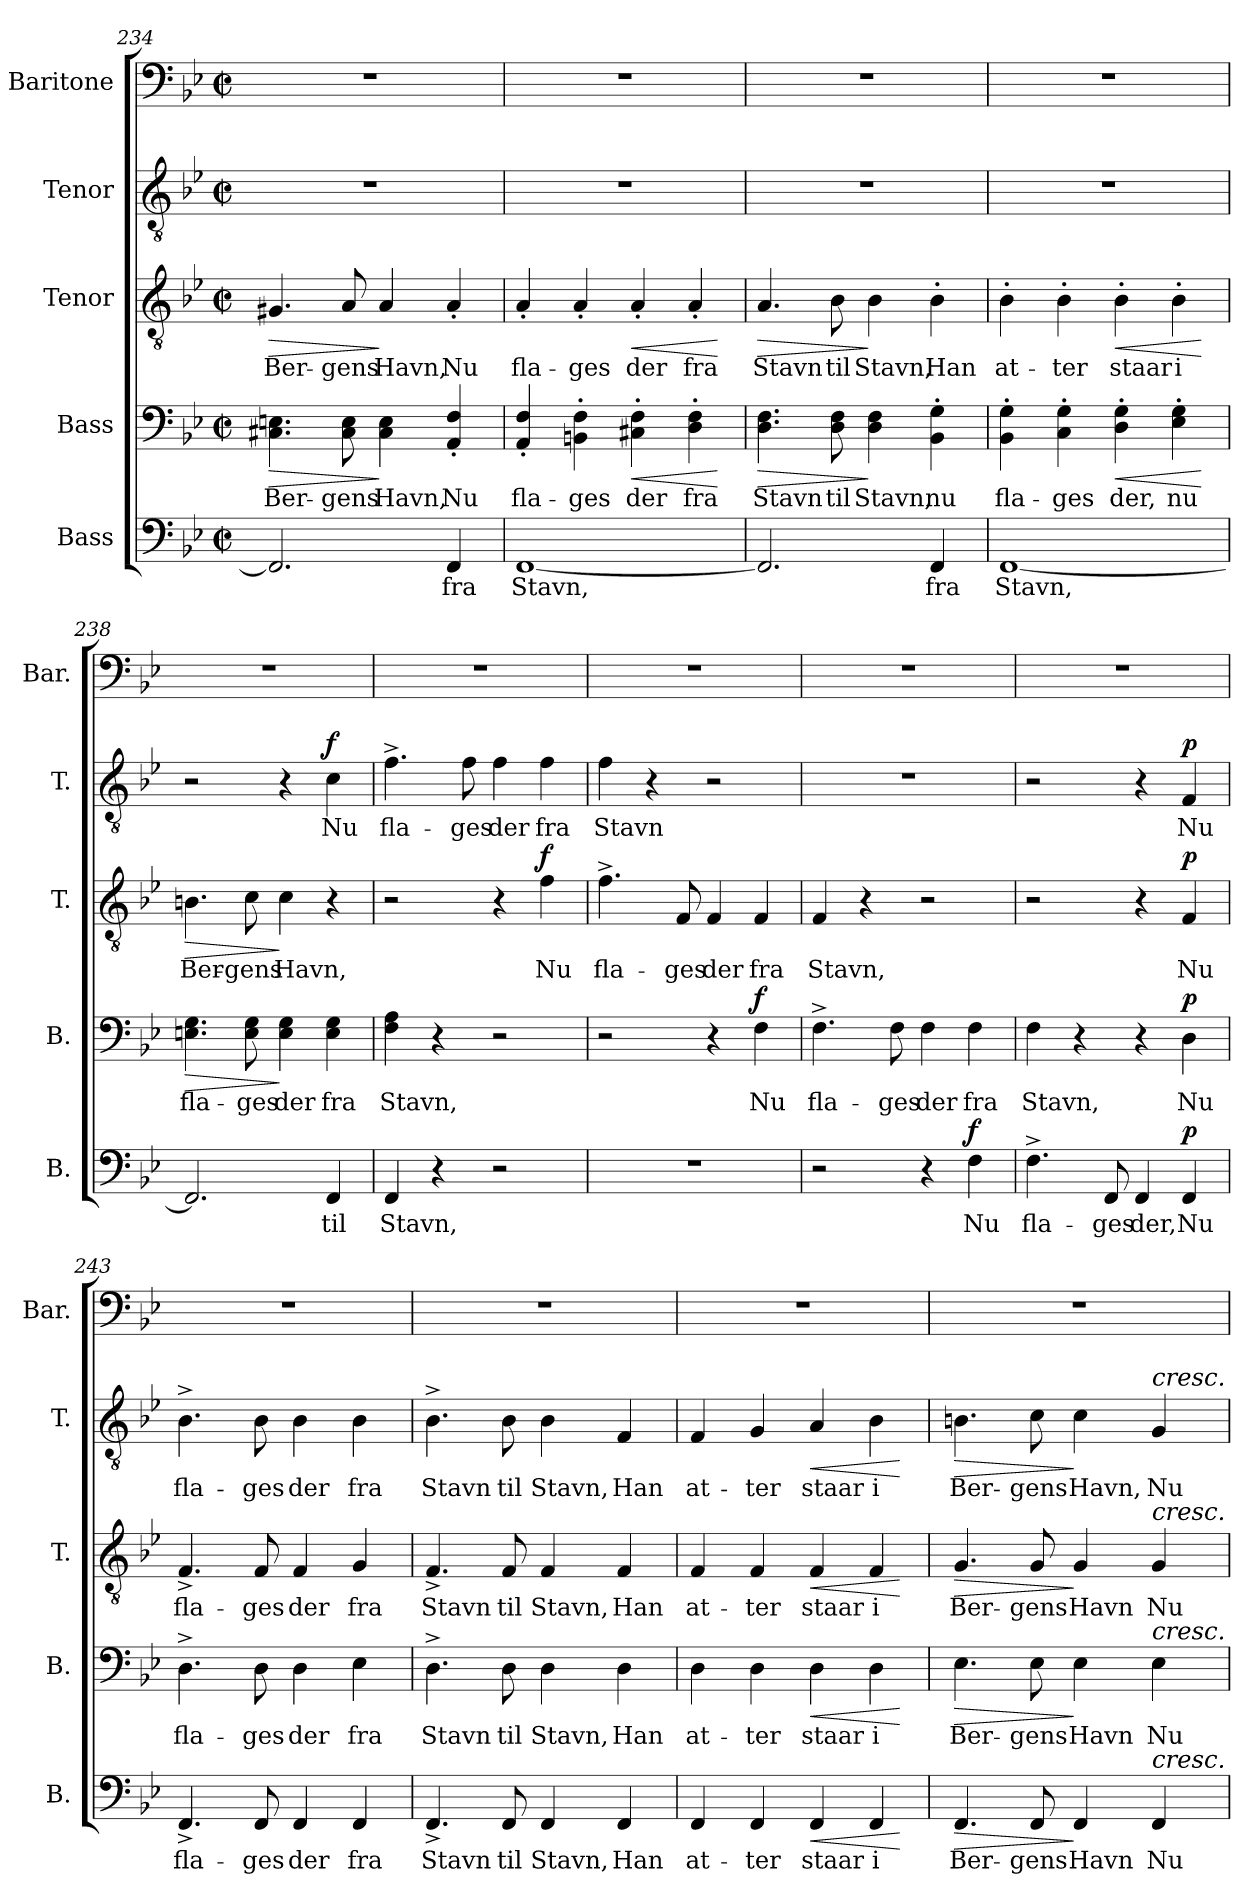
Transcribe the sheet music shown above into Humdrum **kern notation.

**kern	**text	**dynam	**kern	**text	**dynam	**kern	**text	**dynam	**kern	**text	**dynam	**kern
*part5	*part5	*part5	*part4	*part4	*part4	*part3	*part3	*part3	*part2	*part2	*part2	*part1
*staff5	*staff5	*staff5	*staff4	*staff4	*staff4	*staff3	*staff3	*staff3	*staff2	*staff2	*staff2	*staff1
*I"Bass	*	*	*I"Bass	*	*	*I"Tenor	*	*	*I"Tenor	*	*	*I"Baritone
*I'B.	*	*	*I'B.	*	*	*I'T.	*	*	*I'T.	*	*	*I'Bar.
*clefF4	*	*	*clefF4	*	*	*clefGv2	*	*	*clefGv2	*	*	*clefF4
*k[b-e-]	*	*	*k[b-e-]	*	*	*k[b-e-]	*	*	*k[b-e-]	*	*	*k[b-e-]
*M2/2	*	*	*M2/2	*	*	*M2/2	*	*	*M2/2	*	*	*M2/2
*met(c|)	*	*	*met(c|)	*	*	*met(c|)	*	*	*met(c|)	*	*	*met(c|)
=234	=234	=234	=234	=234	=234	=234	=234	=234	=234	=234	=234	=234
!	!	!	!	!LO:LY:b	!LO:HP:b	!	!LO:LY:b	!LO:HP:b	!	!	!	!
2.FF/]	.	.	4.C#X\ 4.En\	Ber-	>	4.G#X/	Ber-	>	1r	.	.	1r
!	!	!	!	!LO:LY:b	!	!	!LO:LY:b	!	!	!	!	!
.	.	.	8C#\ 8E\	-gens	.	8A/	-gens	.	.	.	.	.
!	!	!	!	!LO:LY:b	!	!	!LO:LY:b	!	!	!	!	!
.	.	.	4C#\ 4E\	Havn,	]	4A/	Havn,	]	.	.	.	.
!	!LO:LY:b	!	!	!LO:LY:b	!	!	!LO:LY:b	!	!	!	!	!
4FF/	fra	.	4AA/' 4F/'	Nu	.	4A'/	Nu	.	.	.	.	.
=235	=235	=235	=235	=235	=235	=235	=235	=235	=235	=235	=235	=235
!	!LO:LY:b	!	!	!LO:LY:b	!	!	!LO:LY:b	!	!	!	!	!
[1FF	Stavn,	.	4AA/' 4F/'	fla-	.	4A'/	fla-	.	1r	.	.	1r
!	!	!	!	!LO:LY:b	!	!	!LO:LY:b	!	!	!	!	!
.	.	.	4BBn\' 4F\'	-ges	.	4A'/	-ges	.	.	.	.	.
!	!	!	!	!LO:LY:b	!LO:HP:b	!	!LO:LY:b	!LO:HP:b	!	!	!	!
.	.	.	4C#X\' 4F\'	der	<	4A'/	der	<	.	.	.	.
!	!	!	!	!LO:LY:b	!	!	!LO:LY:b	!	!	!	!	!
.	.	.	4D\' 4F\'	fra	.	4A'/	fra	.	.	.	.	.
.	.	.	.	.	[	.	.	[	.	.	.	.
=236	=236	=236	=236	=236	=236	=236	=236	=236	=236	=236	=236	=236
!	!	!	!	!LO:LY:b	!LO:HP:b	!	!LO:LY:b	!LO:HP:b	!	!	!	!
2.FF/]	.	.	4.D\ 4.F\	Stavn	>	4.A/	Stavn	>	1r	.	.	1r
!	!	!	!	!LO:LY:b	!	!	!LO:LY:b	!	!	!	!	!
.	.	.	8D\ 8F\	til	.	8B-\	til	.	.	.	.	.
!	!	!	!	!LO:LY:b	!	!	!LO:LY:b	!	!	!	!	!
.	.	.	4D\ 4F\	Stavn,	]	4B-\	Stavn,	]	.	.	.	.
!	!LO:LY:b	!	!	!LO:LY:b	!	!	!LO:LY:b	!	!	!	!	!
4FF/	fra	.	4BB-\' 4G\'	nu	.	4B-'\	Han	.	.	.	.	.
=237	=237	=237	=237	=237	=237	=237	=237	=237	=237	=237	=237	=237
!	!LO:LY:b	!	!	!LO:LY:b	!	!	!LO:LY:b	!	!	!	!	!
[1FF	Stavn,	.	4BB-\' 4G\'	fla-	.	4B-'\	at-	.	1r	.	.	1r
!	!	!	!	!LO:LY:b	!	!	!LO:LY:b	!	!	!	!	!
.	.	.	4C\' 4G\'	-ges	.	4B-'\	-ter	.	.	.	.	.
!	!	!	!	!LO:LY:b	!LO:HP:b	!	!LO:LY:b	!LO:HP:b	!	!	!	!
.	.	.	4D\' 4G\'	der,	<	4B-'\	staar	<	.	.	.	.
!	!	!	!	!LO:LY:b	!	!	!LO:LY:b	!	!	!	!	!
.	.	.	4E-\' 4G\'	nu	.	4B-'\	i	.	.	.	.	.
.	.	.	.	.	[	.	.	[	.	.	.	.
=238	=238	=238	=238	=238	=238	=238	=238	=238	=238	=238	=238	=238
!	!	!	!	!LO:LY:b	!LO:HP:b	!	!LO:LY:b	!LO:HP:b	!	!	!	!
2.FF/]	.	.	4.En\ 4.G\	fla-	>	4.Bn\	Ber-	>	2r	.	.	1r
!	!	!	!	!LO:LY:b	!	!	!LO:LY:b	!	!	!	!	!
.	.	.	8E\ 8G\	-ges	.	8c\	-gens	.	.	.	.	.
!	!	!	!	!LO:LY:b	!	!	!LO:LY:b	!	!	!	!	!
.	.	.	4E\ 4G\	der	]	4c\	Havn,	]	4r	.	.	.
!	!LO:LY:b	!	!	!LO:LY:b	!	!	!	!	!	!LO:LY:b	!LO:DY:a	!
4FF/	til	.	4E\ 4G\	fra	.	4r	.	.	4c\	Nu	f	.
=239	=239	=239	=239	=239	=239	=239	=239	=239	=239	=239	=239	=239
!	!LO:LY:b	!	!	!LO:LY:b	!	!	!	!	!	!LO:LY:b	!	!
4FF/	Stavn,	.	4F\ 4A\	Stavn,	.	2r	.	.	4.f^\	fla-	.	1r
4r	.	.	4r	.	.	.	.	.	.	.	.	.
!	!	!	!	!	!	!	!	!	!	!LO:LY:b	!	!
.	.	.	.	.	.	.	.	.	8f\	-ges	.	.
!	!	!	!	!	!	!	!	!	!	!LO:LY:b	!	!
2r	.	.	2r	.	.	4r	.	.	4f\	der	.	.
!	!	!	!	!	!	!	!LO:LY:b	!LO:DY:a	!	!LO:LY:b	!	!
.	.	.	.	.	.	4f\	Nu	f	4f\	fra	.	.
!!LO:LB:g=z
=240	=240	=240	=240	=240	=240	=240	=240	=240	=240	=240	=240	=240
!	!	!	!	!	!	!	!LO:LY:b	!	!	!LO:LY:b	!	!
1r	.	.	2r	.	.	4.f^\	fla-	.	4f\	Stavn	.	1r
.	.	.	.	.	.	.	.	.	4r	.	.	.
!	!	!	!	!	!	!	!LO:LY:b	!	!	!	!	!
.	.	.	.	.	.	8F/	-ges	.	.	.	.	.
!	!	!	!	!	!	!	!LO:LY:b	!	!	!	!	!
.	.	.	4r	.	.	4F/	der	.	2r	.	.	.
!	!	!	!	!LO:LY:b	!LO:DY:a	!	!LO:LY:b	!	!	!	!	!
.	.	.	4F\	Nu	f	4F/	fra	.	.	.	.	.
=241	=241	=241	=241	=241	=241	=241	=241	=241	=241	=241	=241	=241
!	!	!	!	!LO:LY:b	!	!	!LO:LY:b	!	!	!	!	!
2r	.	.	4.F^\	fla-	.	4F/	Stavn,	.	1r	.	.	1r
.	.	.	.	.	.	4r	.	.	.	.	.	.
!	!	!	!	!LO:LY:b	!	!	!	!	!	!	!	!
.	.	.	8F\	-ges	.	.	.	.	.	.	.	.
!	!	!	!	!LO:LY:b	!	!	!	!	!	!	!	!
4r	.	.	4F\	der	.	2r	.	.	.	.	.	.
!	!LO:LY:b	!LO:DY:a	!	!LO:LY:b	!	!	!	!	!	!	!	!
4F\	Nu	f	4F\	fra	.	.	.	.	.	.	.	.
=242	=242	=242	=242	=242	=242	=242	=242	=242	=242	=242	=242	=242
!	!LO:LY:b	!	!	!LO:LY:b	!	!	!	!	!	!	!	!
4.F^\	fla-	.	4F\	Stavn,	.	2r	.	.	2r	.	.	1r
.	.	.	4r	.	.	.	.	.	.	.	.	.
!	!LO:LY:b	!	!	!	!	!	!	!	!	!	!	!
8FF/	-ges	.	.	.	.	.	.	.	.	.	.	.
!	!LO:LY:b	!	!	!	!	!	!	!	!	!	!	!
4FF/	der,	.	4r	.	.	4r	.	.	4r	.	.	.
!	!LO:LY:b	!LO:DY:a	!	!LO:LY:b	!LO:DY:a	!	!LO:LY:b	!LO:DY:a	!	!LO:LY:b	!LO:DY:a	!
4FF/	Nu	p	4D\	Nu	p	4F/	Nu	p	4F/	Nu	p	.
=243	=243	=243	=243	=243	=243	=243	=243	=243	=243	=243	=243	=243
!	!LO:LY:b	!	!	!LO:LY:b	!	!	!LO:LY:b	!	!	!LO:LY:b	!	!
4.FF^/	fla-	.	4.D^\	fla-	.	4.F^/	fla-	.	4.B-^\	fla-	.	1r
!	!LO:LY:b	!	!	!LO:LY:b	!	!	!LO:LY:b	!	!	!LO:LY:b	!	!
8FF/	-ges	.	8D\	-ges	.	8F/	-ges	.	8B-\	-ges	.	.
!	!LO:LY:b	!	!	!LO:LY:b	!	!	!LO:LY:b	!	!	!LO:LY:b	!	!
4FF/	der	.	4D\	der	.	4F/	der	.	4B-\	der	.	.
!	!LO:LY:b	!	!	!LO:LY:b	!	!	!LO:LY:b	!	!	!LO:LY:b	!	!
4FF/	fra	.	4E-\	fra	.	4G/	fra	.	4B-\	fra	.	.
=244	=244	=244	=244	=244	=244	=244	=244	=244	=244	=244	=244	=244
!	!LO:LY:b	!	!	!LO:LY:b	!	!	!LO:LY:b	!	!	!LO:LY:b	!	!
4.FF^/	Stavn	.	4.D^\	Stavn	.	4.F^/	Stavn	.	4.B-^\	Stavn	.	1r
!	!LO:LY:b	!	!	!LO:LY:b	!	!	!LO:LY:b	!	!	!LO:LY:b	!	!
8FF/	til	.	8D\	til	.	8F/	til	.	8B-\	til	.	.
!	!LO:LY:b	!	!	!LO:LY:b	!	!	!LO:LY:b	!	!	!LO:LY:b	!	!
4FF/	Stavn,	.	4D\	Stavn,	.	4F/	Stavn,	.	4B-\	Stavn,	.	.
!	!LO:LY:b	!	!	!LO:LY:b	!	!	!LO:LY:b	!	!	!LO:LY:b	!	!
4FF/	Han	.	4D\	Han	.	4F/	Han	.	4F/	Han	.	.
=245	=245	=245	=245	=245	=245	=245	=245	=245	=245	=245	=245	=245
!	!LO:LY:b	!	!	!LO:LY:b	!	!	!LO:LY:b	!	!	!LO:LY:b	!	!
4FF/	at-	.	4D\	at-	.	4F/	at-	.	4F/	at-	.	1r
!	!LO:LY:b	!	!	!LO:LY:b	!	!	!LO:LY:b	!	!	!LO:LY:b	!	!
4FF/	-ter	.	4D\	-ter	.	4F/	-ter	.	4G/	-ter	.	.
!	!LO:LY:b	!LO:HP:b	!	!LO:LY:b	!LO:HP:b	!	!LO:LY:b	!LO:HP:b	!	!LO:LY:b	!LO:HP:b	!
4FF/	staar	<	4D\	staar	<	4F/	staar	<	4A/	staar	<	.
!	!LO:LY:b	!	!	!LO:LY:b	!	!	!LO:LY:b	!	!	!LO:LY:b	!	!
4FF/	i	.	4D\	i	.	4F/	i	.	4B-\	i	.	.
.	.	[	.	.	[	.	.	[	.	.	[	.
=246	=246	=246	=246	=246	=246	=246	=246	=246	=246	=246	=246	=246
!	!LO:LY:b	!LO:HP:b	!	!LO:LY:b	!LO:HP:b	!	!LO:LY:b	!LO:HP:b	!	!LO:LY:b	!LO:HP:b	!
4.FF/	Ber-	>	4.E-\	Ber-	>	4.G/	Ber-	>	4.Bn\	Ber-	>	1r
!	!LO:LY:b	!	!	!LO:LY:b	!	!	!LO:LY:b	!	!	!LO:LY:b	!	!
8FF/	-gens	.	8E-\	-gens	.	8G/	-gens	.	8c\	-gens	.	.
!	!LO:LY:b	!	!	!LO:LY:b	!	!	!LO:LY:b	!	!	!LO:LY:b	!	!
4FF/	Havn	]	4E-\	Havn	]	4G/	Havn	]	4c\	Havn,	]	.
!	!	!	!	!	!	!	!	!	!LO:TX:a:i:t=cresc.	!	!	!
!	!	!	!	!	!	!LO:TX:a:i:t=cresc.	!	!	!	!	!	!
!	!	!	!LO:TX:a:i:t=cresc.	!	!	!	!	!	!	!	!	!
!LO:TX:a:i:t=cresc.	!	!	!	!	!	!	!	!	!	!	!	!
!	!LO:LY:b	!	!	!LO:LY:b	!	!	!LO:LY:b	!	!	!LO:LY:b	!	!
4FF/	Nu	.	4E-\	Nu	.	4G/	Nu	.	4G/	Nu	.	.
=	=	=	=	=	=	=	=	=	=	=	=	=
*-	*-	*-	*-	*-	*-	*-	*-	*-	*-	*-	*-	*-
